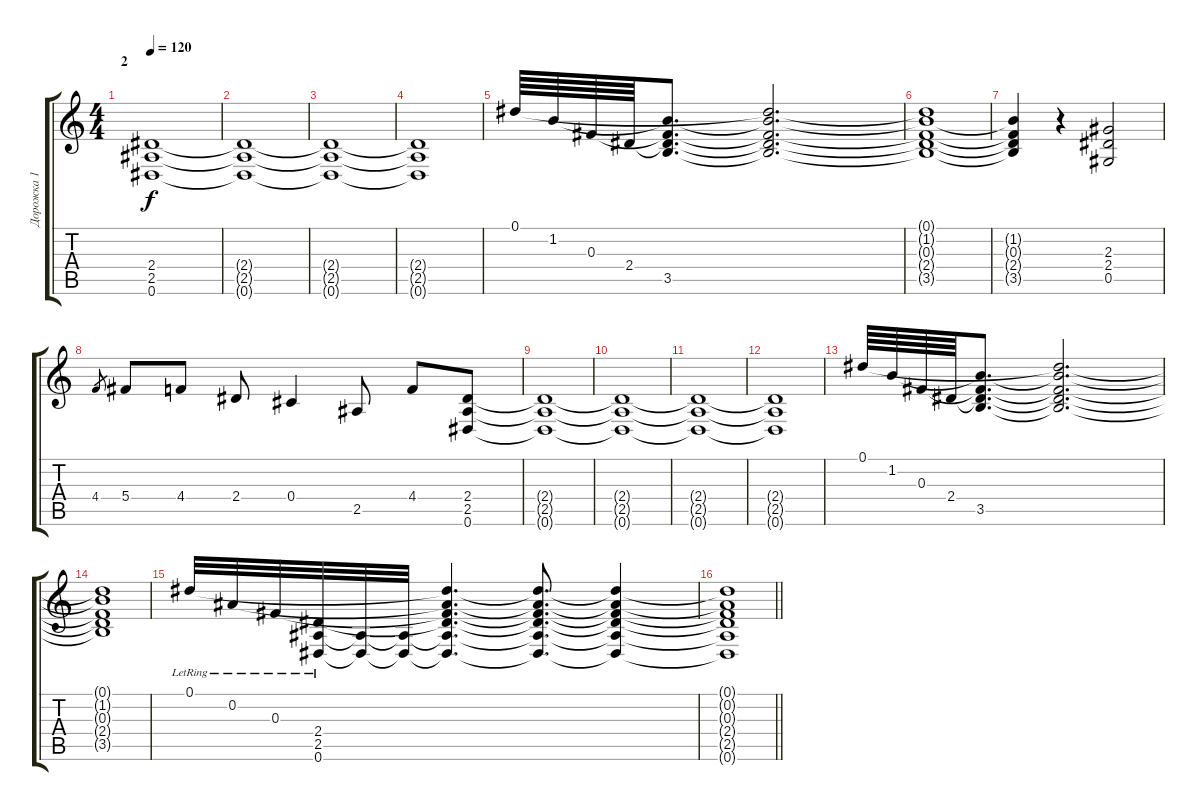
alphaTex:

\track ("Дорожка 1" "Дорожка 1") {instrument distortionguitar}
\staff {score tabs}
\tuning (Eb4 Bb3 Gb3 Db3 Ab2 Eb2) {hide}
\ts (4 4)
\section ("" "2")
\tempo 120
\clef g2
\ks c
(2.4 2.5 0.6).1{dy f} |
(2.4{t} 2.5{t} 0.6{t}).1 |
(2.4{t} 2.5{t} 0.6{t}).1 |
(2.4{t} 2.5{t} 0.6{t}).1 |
0.1.64{instrument electricguitarclean} 1.2.64 0.3.64 2.4.64 (1.2{t} 0.3{t} 2.4{t} 3.5).8{d} (0.1{t} 1.2{t} 0.3{t} 2.4{t} 3.5{t}).2{d} |
(0.1{t} 1.2{t} 0.3{t} 2.4{t} 3.5{t}).1 |
(1.2{t} 0.3{t} 2.4{t} 3.5{t}).4 r.4{volume 0 instrument distortionguitar} (2.3 2.4 0.5).2{volume 13} |
4.4.8{gr} 5.4.8 4.4.8 2.4.8 0.4.4 2.5.8 4.4.8 (2.4 2.5 0.6).8 |
(2.4{t} 2.5{t} 0.6{t}).1 |
(2.4{t} 2.5{t} 0.6{t}).1 |
(2.4{t} 2.5{t} 0.6{t}).1 |
(2.4{t} 2.5{t} 0.6{t}).1 |
0.1.64{instrument electricguitarclean} 1.2.64 0.3.64 2.4.64 (1.2{t} 0.3{t} 2.4{t} 3.5).8{d} (0.1{t} 1.2{t} 0.3{t} 2.4{t} 3.5{t}).2{d} |
(0.1{t} 1.2{t} 0.3{t} 2.4{t} 3.5{t}).1 |
0.1{lr}.32 0.2{lr}.32 0.3{lr}.32 (2.4{lr} 2.5{lr} 0.6{lr}).32 (2.5{t} 0.6{t}).32 (2.5{t} 0.6{t}).32 (0.1{t} 0.2{t} 0.3{t} 2.4{t} 2.5{t} 0.6{t}).4{d} (0.1{t} 0.2{t} 0.3{t} 2.4{t} 2.5{t} 0.6{t}).8{d} (0.1{t} 0.2{t} 0.3{t} 2.4{t} 2.5{t} 0.6{t}).4 |
\barLineRight lightlight
(0.1{t} 0.2{t} 0.3{t} 2.4{t} 2.5{t} 0.6{t}).1
